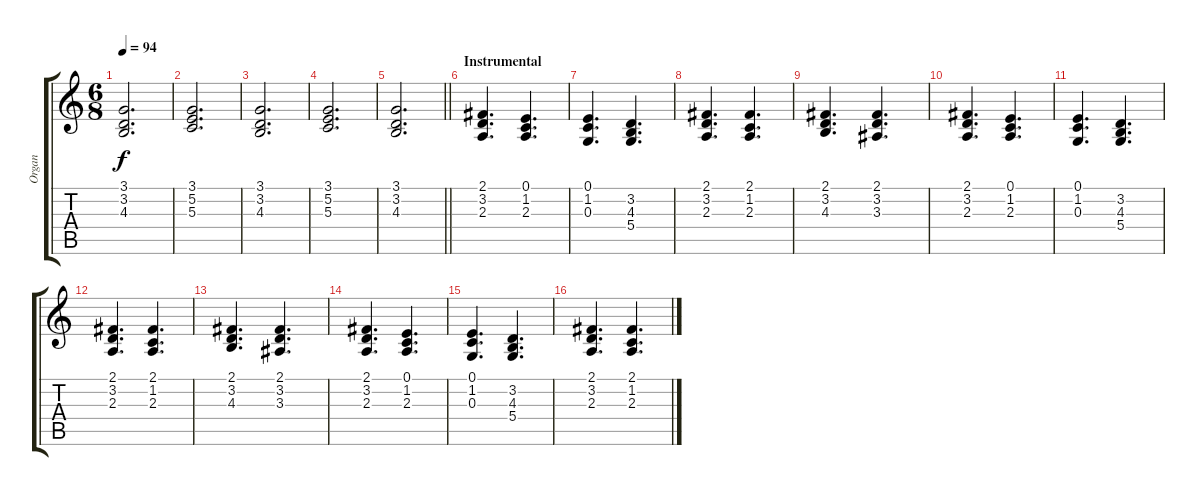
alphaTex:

\track ("Organ" "Organ") {instrument percussiveorgan}
\staff {score tabs}
\tuning (E4 B3 G3 D3 A2 E2) {hide}
\ts (6 8)
\tempo 94
\clef g2
\ks c
(3.1 3.2 4.3).2{d dy f} |
(3.1 5.2 5.3).2{d} |
(3.1 3.2 4.3).2{d} |
(3.1 5.2 5.3).2{d} |
\barLineRight lightlight
(3.1 3.2 4.3).2{d} |
\section ("" "Instrumental")
(2.1 3.2 2.3).4{d} (0.1 1.2 2.3).4{d} |
(0.1 1.2 0.3).4{d} (3.2 4.3 5.4).4{d} |
(2.1 3.2 2.3).4{d} (2.1 1.2 2.3).4{d} |
(2.1 3.2 4.3).4{d} (2.1 3.2 3.3).4{d} |
(2.1 3.2 2.3).4{d} (0.1 1.2 2.3).4{d} |
(0.1 1.2 0.3).4{d} (3.2 4.3 5.4).4{d} |
(2.1 3.2 2.3).4{d} (2.1 1.2 2.3).4{d} |
(2.1 3.2 4.3).4{d} (2.1 3.2 3.3).4{d} |
(2.1 3.2 2.3).4{d} (0.1 1.2 2.3).4{d} |
(0.1 1.2 0.3).4{d} (3.2 4.3 5.4).4{d} |
(2.1 3.2 2.3).4{d} (2.1 1.2 2.3).4{d}
